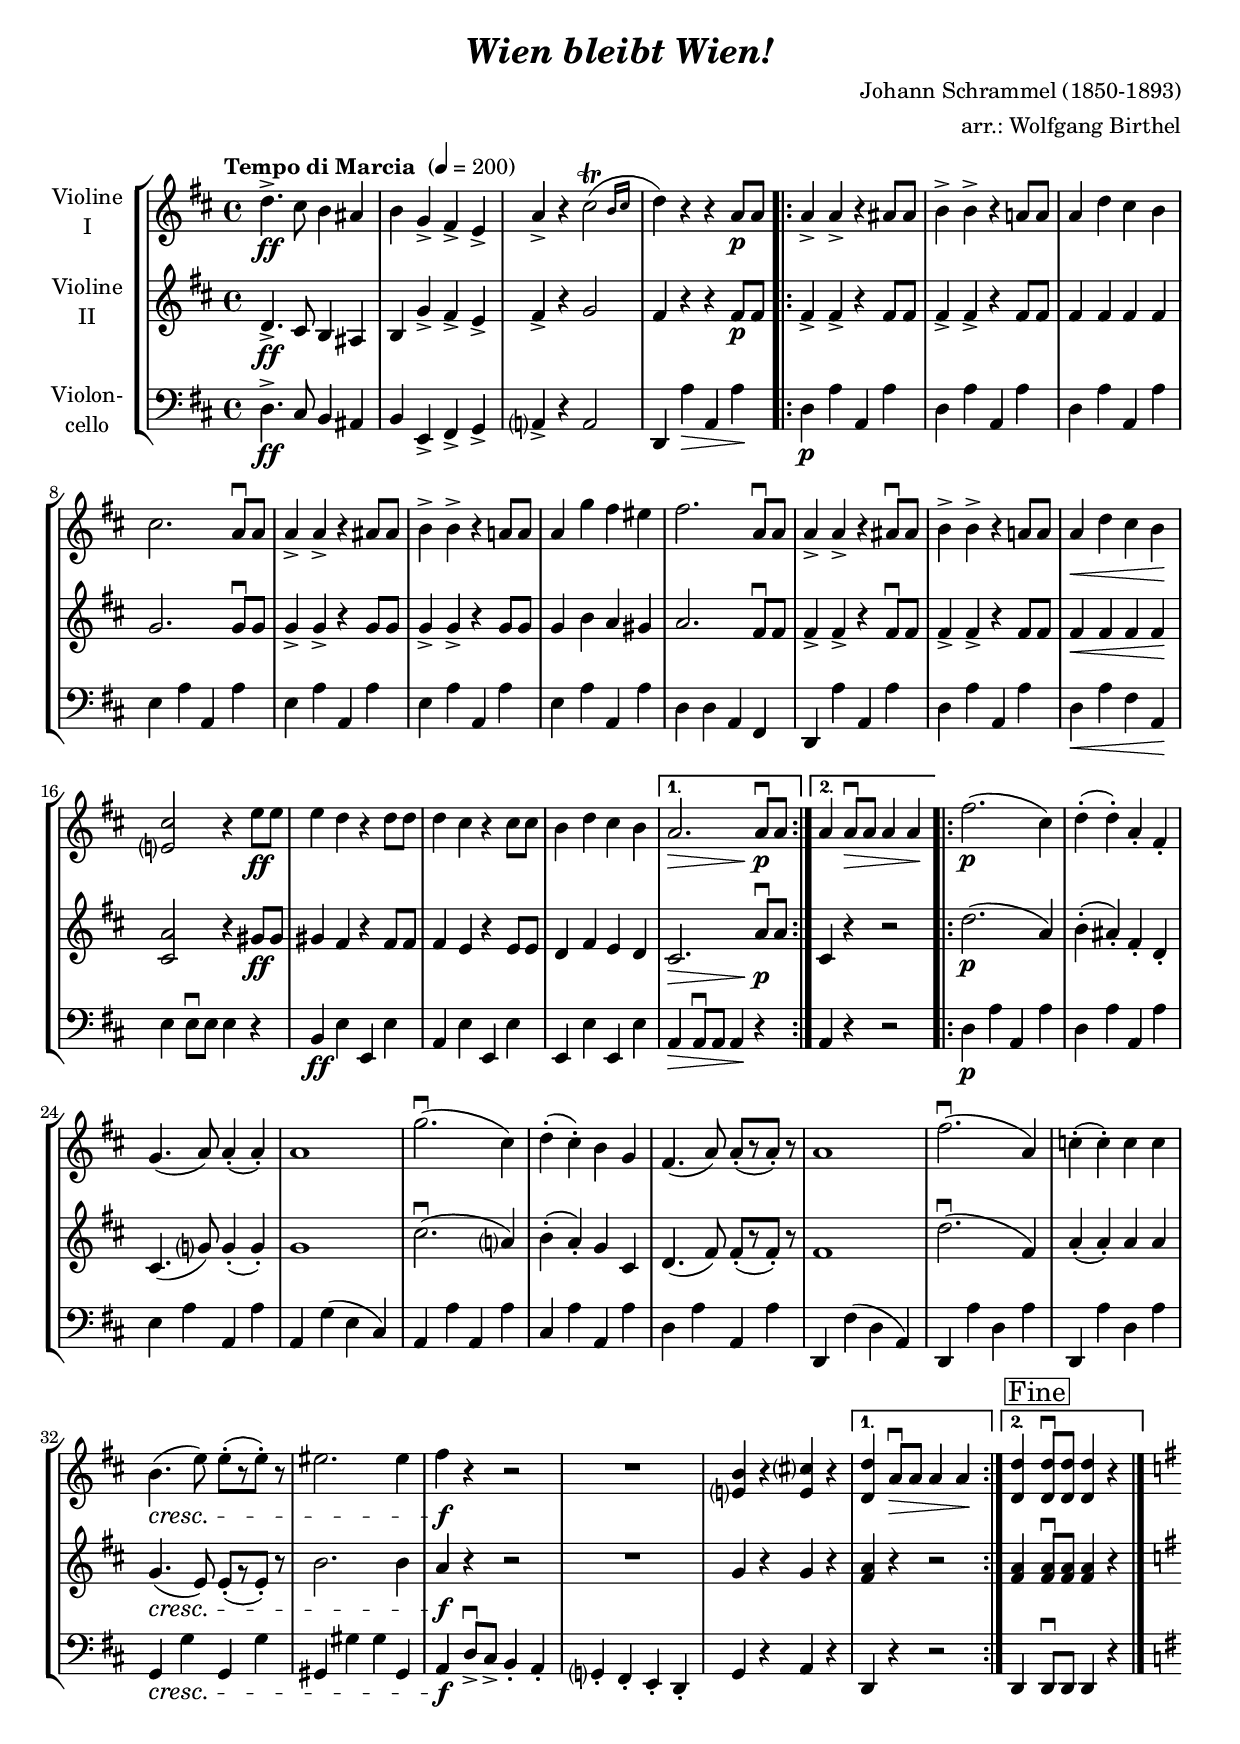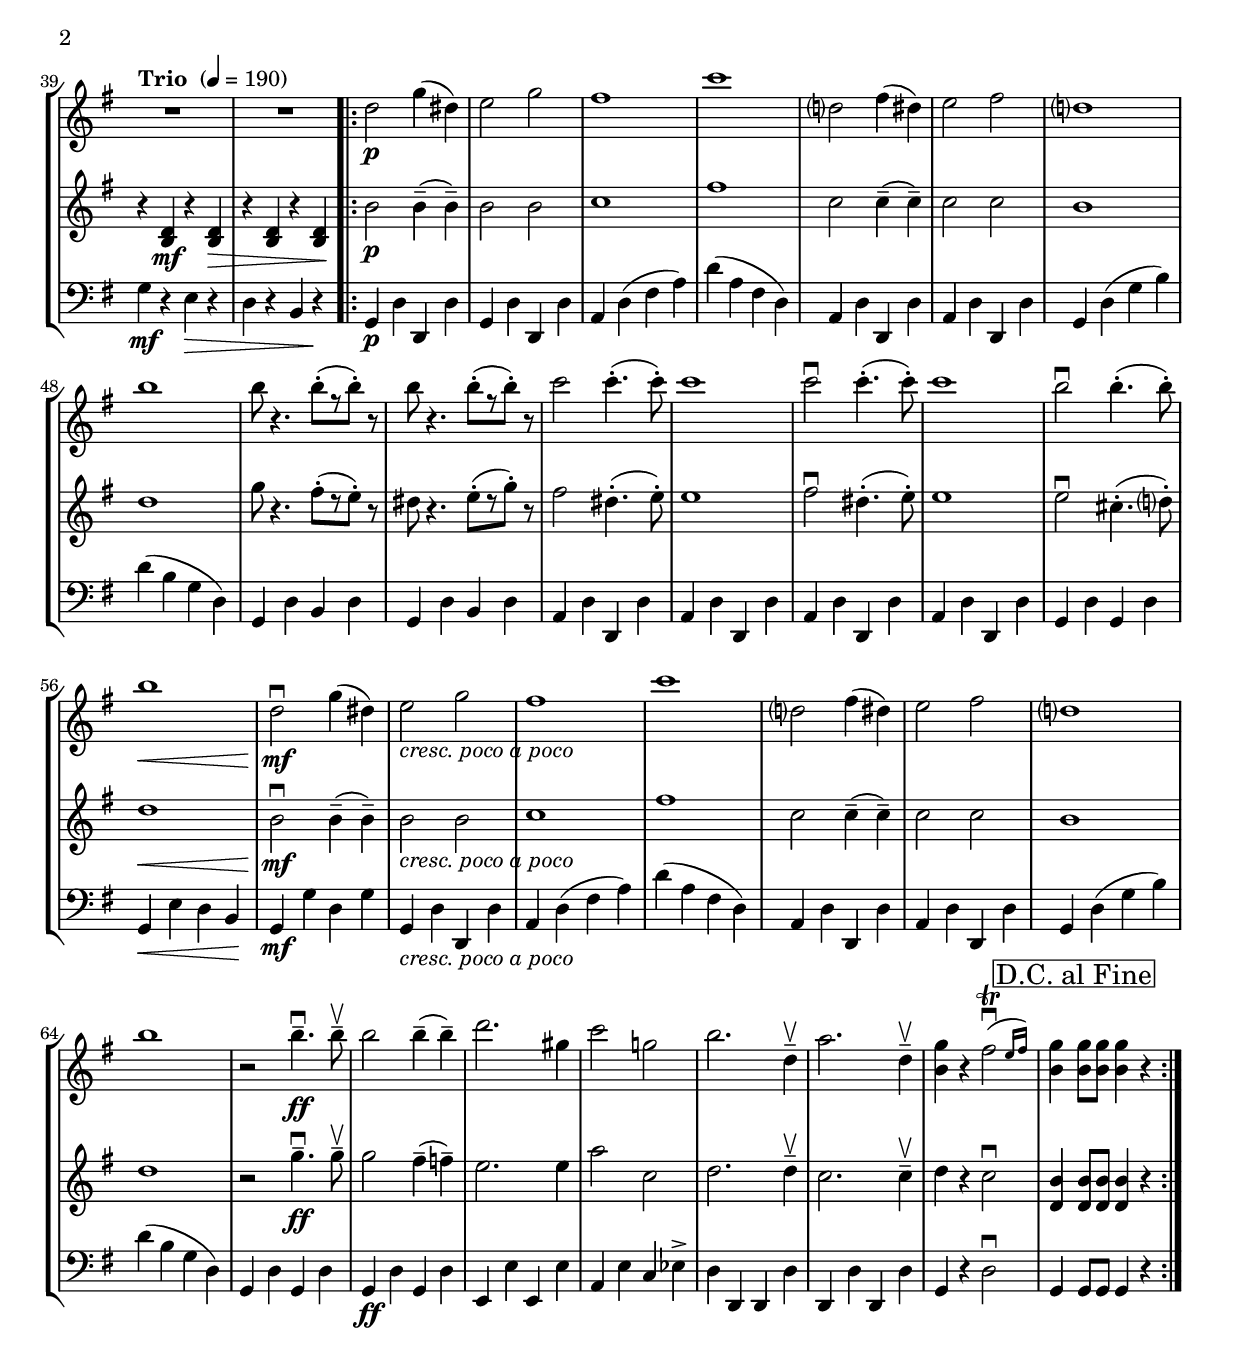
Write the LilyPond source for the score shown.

\version "2.18.2"
\include "deutsch.ly"
  
#(set-global-staff-size 19.2)

\header {
  title     = \markup \bold \italic "Wien bleibt Wien!"
  composer  = "Johann Schrammel (1850-1893)"
  arranger  = "arr.: Wolfgang Birthel"
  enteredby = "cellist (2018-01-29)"
%  piece     = ""
}

voiceconsts = {
  \key d \major
  \time 4/4
  \clef "treble"
%  \numericTimeSignature
  \compressFullBarRests
  % Set default beaming for all staves
% \set Timing.beamExceptions = #'()
% \set Timing.baseMoment     = #(ly:make-moment 1 4)
% \set Timing.beatStructure  = #'(1 1 1)
}

micl = "clarinet"
mifl = "flute"
miob = "oboe"
mifh = "french horn"
misx = "tenor sax"
mist = "string ensemble 1"
miba = "cello"

cpap = \markup \italic "cresc. poco a poco"
dcaf = \mark \markup \box "D.C. al Fine"
fine = \mark \markup \box "Fine"

introa = {        \tempo "Tempo di Marcia " 4=200 }
introb = { \break \tempo "Trio " 4=190 \key g \major }
  
va = \relative c'' {
  \voiceconsts

  \introa
  d4.->\ff cis8 h4 ais
  h g-> fis-> e->
  a-> r \afterGrace cis2(\trill { h16[ cis] }
  d4) r r a8\p a
  \repeat volta 2 {
    a4-> a-> r ais8 ais
    h4-> h-> r a!8 a
    a4 d cis h
    cis2. a8\downbow a

    a4-> a-> r ais8 ais
    h4-> h-> r a!8 a
    a4 g' fis eis
    fis2. a,8\downbow a
    a4-> a-> r ais8\downbow ais

    h4-> h-> r a!8 a
    a4\< d cis h\!
    <e,? cis'>2 r4 e'8\ff e
    e4 d r d8 d

    d4 cis r cis8 cis
    h4 d cis h
  }
  \alternative {
    { a2.\> a8\!\downbow\p a }
    { a4 a8\>\downbow a a4 a\! }
  }
  
  \repeat volta 2 {
    fis'2.(\p cis4)
    d(-. d)-. a-. fis-.
    g4.( a8) a4(-. a)-.
    a1
    g'2.(\downbow cis,4)
    d(-. cis)-. h g

    fis4.( a8) a[(-. r a)]-. r
    a1
    fis'2.(\downbow a,4)
    c(-. c)-. c c
    h4.(\cresc e8) e[(-. r e)]-. r

    eis2. eis4
    fis\f r r2
    R1
    <e,? h'>4 r <e cis'?> r
  }
  \alternative {
    { <d d'> a'8\>\downbow a a4 a\! }
    { <d, d'>4 \fine <d d'>8\downbow <d d'> <d d'>4 r }
  }
  \bar "|."

  \introb
  R1*2
  \repeat volta 2 {
    d'2\p g4( dis)
    e2 g
    fis1

    c'
    d,?2 fis4( dis)
    e2 fis
    d?1
    h'
    h8 r4. h8[(-. r h)]-. r

    h r4. h8[(-. r h)]-. r
    c2 c4.(-. c8)-.
    c1
    c2\downbow c4.(-. c8)-.
    c1

    h2\downbow h4.(-. h8)-.
    h1\<
    d,2\!\downbow\mf g4( dis)
    e2_\cpap g
    fis1
    c'
    d,?2 fis4( dis)

    e2 fis
    d?1
    h'
    r2 h4.--\downbow\ff h8--\upbow
    h2 h4(-- h)--
    d2. gis,4

    c2 g!
    h2. d,4--\upbow
    a'2. d,4--\upbow
    <h g'> r \afterGrace fis'2(\trill\downbow { e16[ fis]) }
    <h, g'>4 \dcaf <h g'>8 <h g'> <h g'>4 r
  }
}

vb = \relative c' {
  \voiceconsts

  \introa
  d4.->\ff cis8 h4 ais
  h g'-> fis-> e->
  fis-> r g2
  fis4 r r fis8\p fis
  \repeat volta 2 {
    fis4-> fis-> r fis8 fis
    fis4-> fis-> r fis8 fis
    fis4 fis fis fis
    g2. g8\downbow g

    g4-> g->r g8 g
    g4-> g-> r g8 g
    g4 h a gis
    a2. fis8\downbow fis
    fis4-> fis-> r fis8\downbow fis

    fis4-> fis-> r fis8 fis
    fis4\< fis fis fis\!
    <cis a'>2 r4 gis'8\ff gis
    gis4 fis r fis8 fis

    fis4 e r e8 e
    d4 fis e d
  }
  \alternative {
    { cis2.\> a'8\!\downbow\p a }
    { cis,4 r r2 }
  }
  
  \repeat volta 2 {
    d'2.(\p a4)
    h(-. ais)-. fis-. d-.
    cis4.( g'?8) g4(-. g)-.
    g1
    cis2.(\downbow a?4)
    h(-. a)-. g cis,

    d4.( fis8) fis[(-. r fis)]-. r
    fis1
    d'2.(\downbow fis,4)
    a(-. a)-. a a
    g4.(\cresc e8) e[(-. r e)]-. r

    h'2. h4
    a\f r r2
    R1
    g4 r g r
  }
  \alternative {
    { <fis a> r r2 }
    { <fis a>4 \fine <fis a>8\downbow <fis a> <fis a>4 r }
  }
  \bar "|."

  \introb
  r <h, d>\mf r <h d>\>
  r <h d> r <h d>\!
  \repeat volta 2 {
    h'2\p h4(-- h)--
    h2 h
    c1

    fis
    c2 c4(-- c)--
    c2 c
    h1
    d
    g8 r4. fis8[(-. r e)]-. r

    dis r4. e8[(-. r g)]-. r
    fis2 dis4.(-. e8)-.
    e1
    fis2\downbow dis4.(-. e8)-.
    e1
    e2\downbow cis4.(-. d?8)-.

    d1\<
    h2\!\downbow\mf h4(-- h)--
    h2_\cpap h
    c1
    fis
    c2 c4(-- c)--

    c2 c
    h1
    d
    r2 g4.--\downbow\ff g8--\upbow
    g2 fis4(-- f)--
    e2. e4

    a2 c,
    d2. d4--\upbow
    c2. c4--\upbow
    d r c2\downbow

    <d, h'>4 \dcaf <d h'>8 <d h'> <d h'>4 r
  }
}

vc = \relative c {
  \voiceconsts
  \clef "bass"
  
  \introa
  d4.->\ff cis8 h4 ais
  h e,-> fis-> g->
  a?-> r a2
  d,4 a''\> a, a'\!
  \repeat volta 2 {
    d,\p a' a, a'
    d, a' a, a'
    d, a' a, a'
    e a a, a'
    e a a, a'
    
    e a a, a'
    e a a, a'
    d, d a fis
    d a'' a, a'
    d, a' a, a'

    d,\< a' fis a,\!
    e' e8\downbow e e4 r
    h\ff e e, e'
    a, e' e, e'
    e, e' e, e'
  }
  \alternative {
    { a,\> a8\downbow a a4\! r }
    { a r r2 }
  }
  
  \repeat volta 2 {
    d4\p a' a, a'
    d, a' a, a'
    e a a, a'

    a, g'( e cis)
    a a' a, a'
    cis, a' a, a'
    d, a' a, a'
    d,, fis'( d a)

    d, a'' d, a'
    d,, a'' d, a'
    g,\cresc g' g, g'
    gis, gis' gis gis,
    a\f d8->\downbow cis-> h4-. a-.

    g?-. fis-. e-. d-.
    g r a r
  }
  \alternative {
    { d, r r2 }
    { d4 \fine d8\downbow d d4 r }
  }
  \bar "|."

  \introb
  g'\mf r e\> r
  d r h r\!
  \repeat volta 2 {
    g\p d' d, d'
    g, d' d, d'

    a d( fis a)
    d( a fis d)
    a d d, d'
    a d d, d'
    g, d'( g h)

    d( h g d)
    g, d' h d
    g, d' h d
    a d d, d'
    a d d, d'

    a d d, d'
    a d d, d'
    g, d' g, d'
    g,\< e' d h\!
    g\mf g' d g

    g,_\cpap d' d, d'
    a d( fis a)
    d( a fis d)
    a d d, d'
    a d d, d'

    g, d'( g h)
    d( h g d)
    g, d' g, d'
    g,\ff d' g, d'
    e, e' e, e'

    a, e' c es->
    d d, d d'
    d, d' d, d'
    g, r d'2\downbow
    g,4 \dcaf g8 g g4 r
  }
}


music = \new StaffGroup <<
      \new Staff {
	\set Staff.midiInstrument = \mist
	\set Staff.instrumentName = \markup \center-column { "Violine" "I" }
	\transpose c c { \va }
      }

      \new Staff {
	\set Staff.midiInstrument = \mist
	\set Staff.instrumentName = \markup \center-column { "Violine" "II" }
	\transpose c c { \vb }
      }

      \new Staff {
	\set Staff.midiInstrument = \miba
	\set Staff.instrumentName = \markup \center-column { "Violon-" "cello" }
	\transpose c c { \vc }
      }
>>

\book {
  \score {
    \music
    \layout {}
  }

  \score {
    \unfoldRepeats \music

    \midi {
      \context {
        \Score
      }
    }
  }
}
